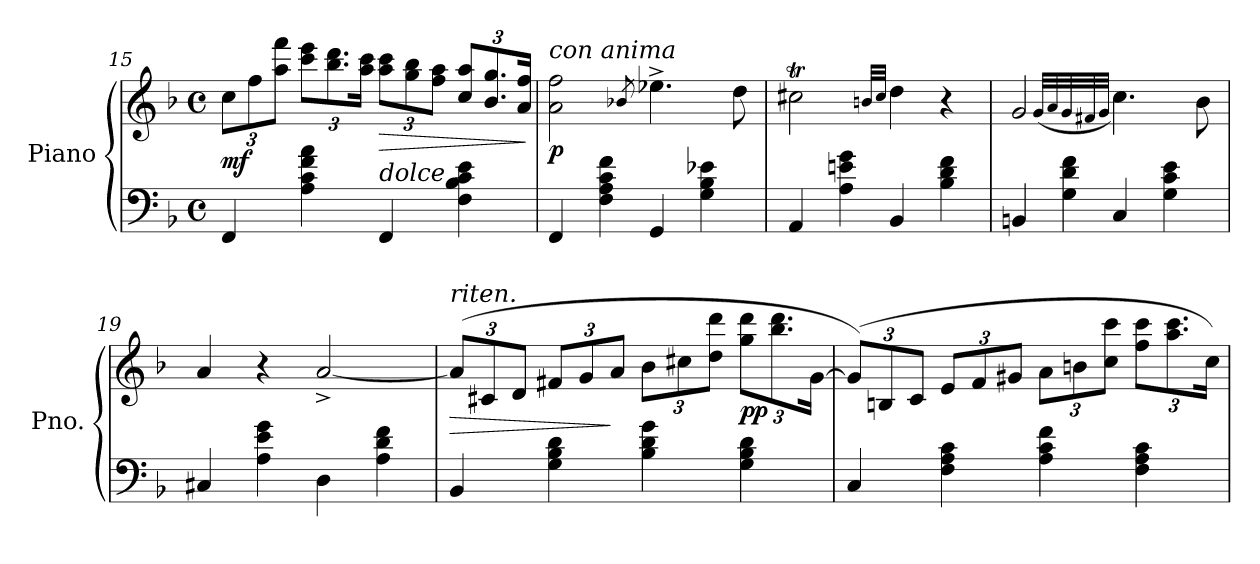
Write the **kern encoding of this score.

**kern	**kern	**dynam
*part1	*part1	*part1
*staff2	*staff1	*staff1/2
*I"Piano	*	*
*I'Pno.	*	*
*clefF4	*clefG2	*
*k[b-]	*k[b-]	*
*M4/4	*M4/4	*
*met(c)	*met(c)	*
*	*Xbrackettup	*
=15	=15	=15
!	!	!LO:DY:b
4FF/	12cc\L	mf
.	12ff\	.
.	12aa\ 12fff\J	.
4A\ 4c\ 4f\ 4a\	12ccc\ 12eee\L	.
.	12.bb-\ 12.ddd\	.
.	24aa\ 24ccc\Jk	.
!LO:TX:a:i:t=dolce	!	!
!	!	!LO:HP:b
4FF/	12aa\ 12ccc\L	>
.	12gg\ 12bb-\	.
.	12ff\ 12aa\J	.
4F\ 4B-\ 4c\ 4e\	12cc/ 12aa/L	.
.	12.b-/ 12.gg/	.
.	24a/ 24ff/Jk	.
.	.	]
=16	=16	=16
!	!LO:TX:a:i:t=con anima	!
!	!	!LO:DY:b
4FF/	2a\ 2ff\	p
4F\ 4A\ 4c\ 4f\	.	.
.	8qb-X/	.
4GG/	4.ee-X^\	.
4G\ 4B-\ 4e-X\	.	.
.	8dd\	.
=17	=17	=17
4AA/	2cc#Xt\	.
4A\ 4en\ 4g\	.	.
.	32qbn/LLL	.
.	32qcc#/JJJ	.
4BB-/	4dd\	.
4B-\ 4d\ 4f\	4r	.
=18	=18	=18
4BBn/	2g/	.
4G\ 4d\ 4f\	.	.
.	(<32qg/LLL	.
.	32qa/	.
.	32qg/	.
.	32qf#X/	.
.	32qg/JJJ	.
4C/	4.cc\)	.
4G\ 4c\ 4e\	.	.
.	8b-\	.
!!LO:LB:g=z
=19	=19	=19
4C#X/	4a/	.
4A\ 4e\ 4g\	4r	.
4D\	[2a^/	.
4A\ 4d\ 4f\	.	.
=20	=20	=20
!	!LO:TX:a:i:t=riten.	!
!	!	!LO:HP:b
4BB-/	(>12a/L]	>
.	12c#X/	.
.	12d/J	.
4G\ 4B-\ 4d\	12f#X/L	.
.	12g/	.
.	12a/J	]
4B-\ 4d\ 4g\	12b-\L	.
.	12cc#X\	.
.	12dd\ 12ddd\J	.
!	!	!LO:DY:b
4G\ 4B-\ 4d\	12gg\ 12ddd\L	pp
.	12.bb-\ 12.ddd\	.
.	[24g\Jk	.
=21	=21	=21
4C/	(>12g/L])	.
.	12Bn/	.
.	12c/J	.
4F\ 4A\ 4c\	12e/L	.
.	12f/	.
.	12g#X/J	.
4A\ 4c\ 4f\	12a\L	.
.	12bn\	.
.	12cc\ 12ccc\J	.
4F\ 4A\ 4c\	12ff\ 12ccc\L	.
.	12.aa\ 12.ccc\	.
.	24cc\Jk)	.
=	=	=
*-	*-	*-
